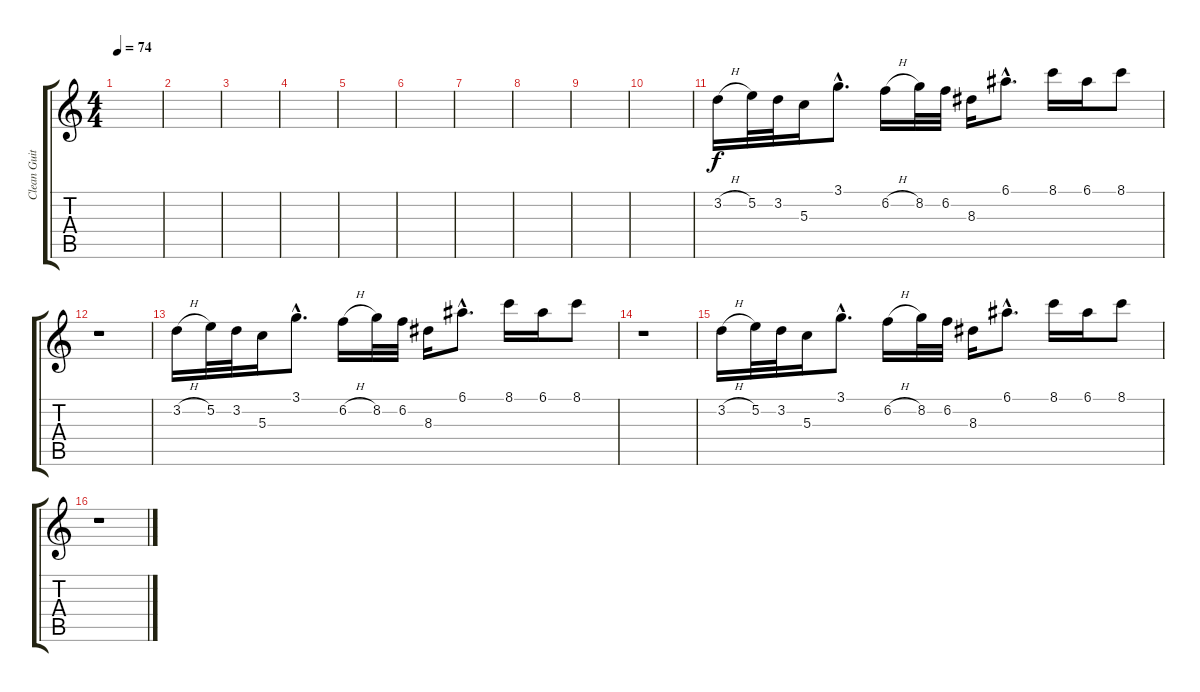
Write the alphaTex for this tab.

\track ("Clean Guitar" "Clean Guit") {instrument electricguitarclean}
\staff {score tabs}
\tuning (E4 B3 G3 D3 A2 E2) {hide}
\ts (4 4)
\tempo 74
\clef g2
\ks c
|
|
|
|
|
|
|
|
|
|
3.2{h}.16 5.2.32 3.2.32 5.3.16 3.1{hac}.8{d} 6.2{h}.16 8.2.32 6.2.32 8.3.16 6.1{hac}.8{d} 8.1.16 6.1.16 8.1.8 |
r.1 |
3.2{h}.16 5.2.32 3.2.32 5.3.16 3.1{hac}.8{d} 6.2{h}.16 8.2.32 6.2.32 8.3.16 6.1{hac}.8{d} 8.1.16 6.1.16 8.1.8 |
r.1 |
3.2{h}.16 5.2.32 3.2.32 5.3.16 3.1{hac}.8{d} 6.2{h}.16 8.2.32 6.2.32 8.3.16 6.1{hac}.8{d} 8.1.16 6.1.16 8.1.8 |
r.1
